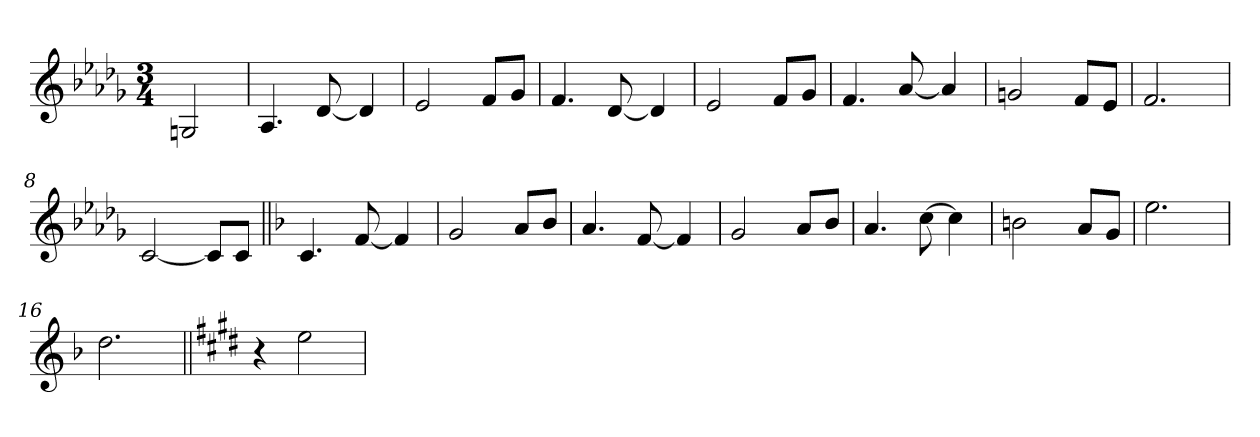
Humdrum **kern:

**kern
*part1
*staff1
*clefG2
*k[b-e-a-d-g-]
*D-:
*M3/4
*MM124
=
2Gn
=1
4.A-
[8d-
4d-]
=2
2e-
8fL
8g-J
=3
4.f
[8d-
4d-]
=4
2e-
8fL
8g-J
=5
4.f
[8a-
4a-]
=6
2gn
8fL
8e-J
=7
2.f
=8
[2c
8cL]
8cJ
=9||
*k[b-]
4.c
[8f
4f]
=10
2g
8aL
8b-J
=11
4.a
[8f
4f]
=12
2g
8aL
8b-J
=13
4.a
[8cc
4cc]
=14
2bn
8aL
8gJ
=15
2.ee
=16
2.dd
=17||
*k[f#c#g#d#]
*E:
4r
2ee
=
*-
